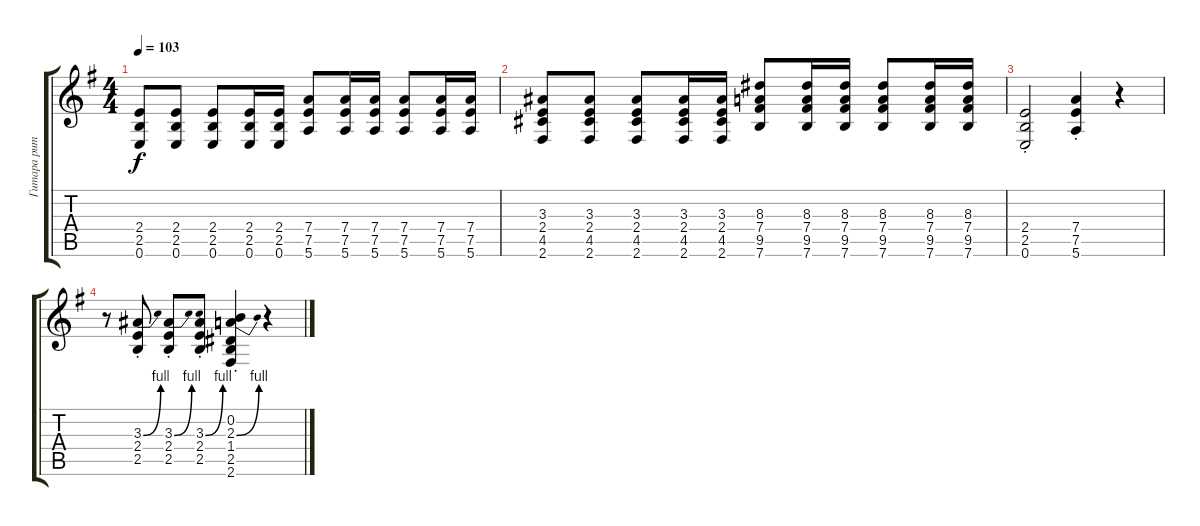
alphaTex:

\track ("Гитара ритм грязная" "Гитара рит") {instrument distortionguitar}
\staff {score tabs}
\tuning (E4 B3 G3 D3 A2 E2) {hide}
\ts (4 4)
\tempo 103
\clef g2
\ks eminor
(2.4 2.5 0.6).8{dy f} (2.4 2.5 0.6).8 (2.4 2.5 0.6).8 (2.4 2.5 0.6).16 (2.4 2.5 0.6).16 (7.4 7.5 5.6).8 (7.4 7.5 5.6).16 (7.4 7.5 5.6).16 (7.4 7.5 5.6).8 (7.4 7.5 5.6).16 (7.4 7.5 5.6).16 |
(3.3 2.4 4.5 2.6).8 (3.3 2.4 4.5 2.6).8 (3.3 2.4 4.5 2.6).8 (3.3 2.4 4.5 2.6).16 (3.3 2.4 4.5 2.6).16 (8.3 7.4 9.5 7.6).8 (8.3 7.4 9.5 7.6).16 (8.3 7.4 9.5 7.6).16 (8.3 7.4 9.5 7.6).8 (8.3 7.4 9.5 7.6).16 (8.3 7.4 9.5 7.6).16 |
(2.4{st} 2.5{st} 0.6{st}).2 (7.4{st} 7.5{st} 5.6{st}).4 r.4 |
r.8 (3.3{be (bend 0 0 60 4) st} 2.4{st} 2.5{st}).8 (3.3{be (bend 0 0 60 4) st} 2.4{st} 2.5{st}).8 (3.3{be (bend 0 0 60 4) st} 2.4{st} 2.5{st}).8 (0.2{st} 2.3{be (bend 0 0 60 4) st} 1.4{st} 2.5{st} 2.6{st}).4 r.4
